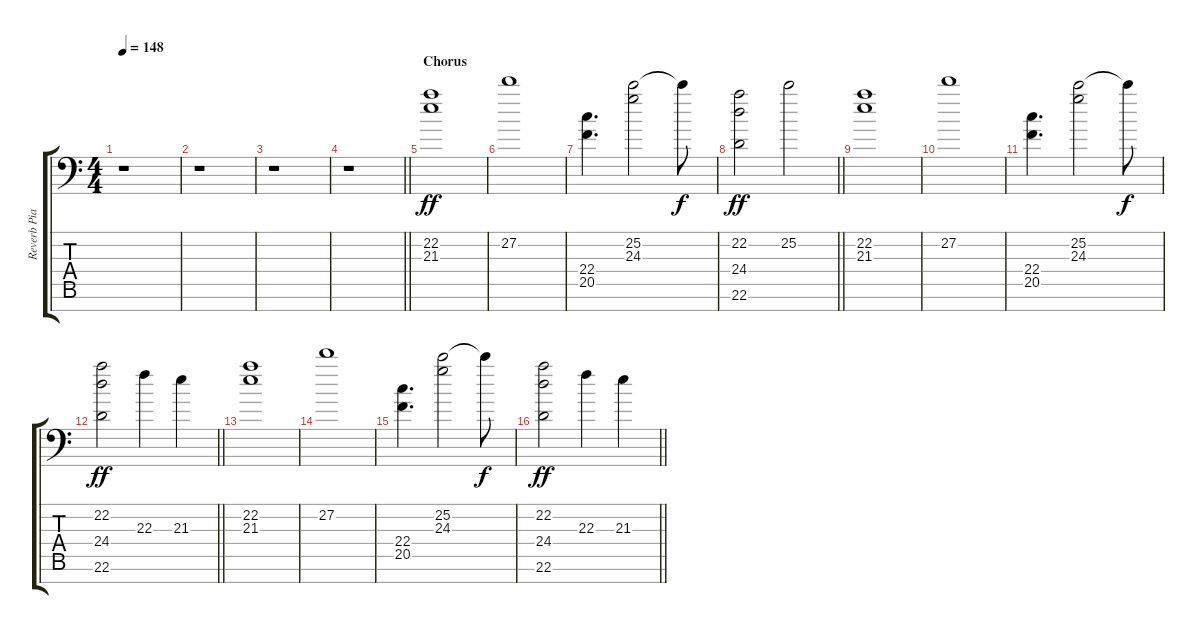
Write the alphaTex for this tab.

\track ("Reverb Piano" "Reverb Pia") {instrument electricgrandpiano}
\staff {score tabs}
\tuning (C8 B3 G3 D3 A2 E2 C-1) {hide}
\ts (4 4)
\tempo 148
\clef f4
\ks c
r.1{dy ff} |
r.1 |
r.1 |
\barLineRight lightlight
r.1 |
\section ("" "Chorus")
(22.2 21.3).1 |
27.2.1 |
(22.4 20.5).4{d} (25.2 24.3).2 25.2{t}.8{dy f} |
\barLineRight lightlight
(22.2 24.4 22.6).2{dy ff} 25.2.2 |
(22.2 21.3).1 |
27.2.1 |
(22.4 20.5).4{d} (25.2 24.3).2 25.2{t}.8{dy f} |
\barLineRight lightlight
(22.2 24.4 22.6).2{dy ff} 22.3.4 21.3.4 |
(22.2 21.3).1 |
27.2.1 |
(22.4 20.5).4{d} (25.2 24.3).2 25.2{t}.8{dy f} |
\barLineRight lightlight
(22.2 24.4 22.6).2{dy ff} 22.3.4 21.3.4
